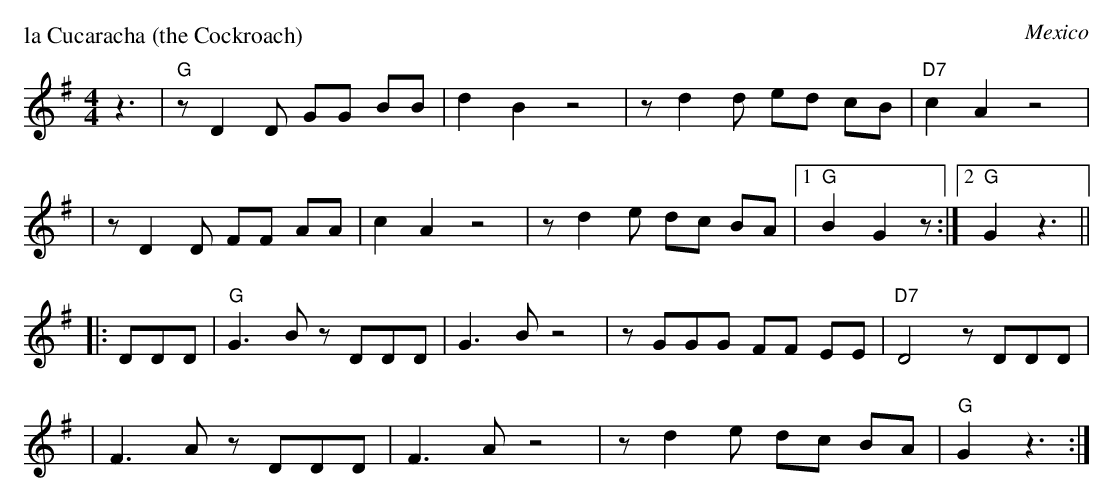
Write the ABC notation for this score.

X:1
P: la Cucaracha (the Cockroach)
O: Mexico
M: 4/4
L: 1/8
K: G
z3 \
| "G"zD2 D GG BB | d2 B2 z4 | zd2 d ed cB | "D7"c2 A2 z4 |
|    zD2 D FF AA | c2 A2 z4 | zd2 e dc BA |1 "G"B2 G2 z :|2 "G"G2 z3 ||
|: DDD \
| "G"G3 B zDDD | G3 B z4 | zGGG FF EE | "D7"D4 zDDD |
|    F3 A zDDD | F3 A z4 | zd2 e dc BA | "G"G2 z3 :|
